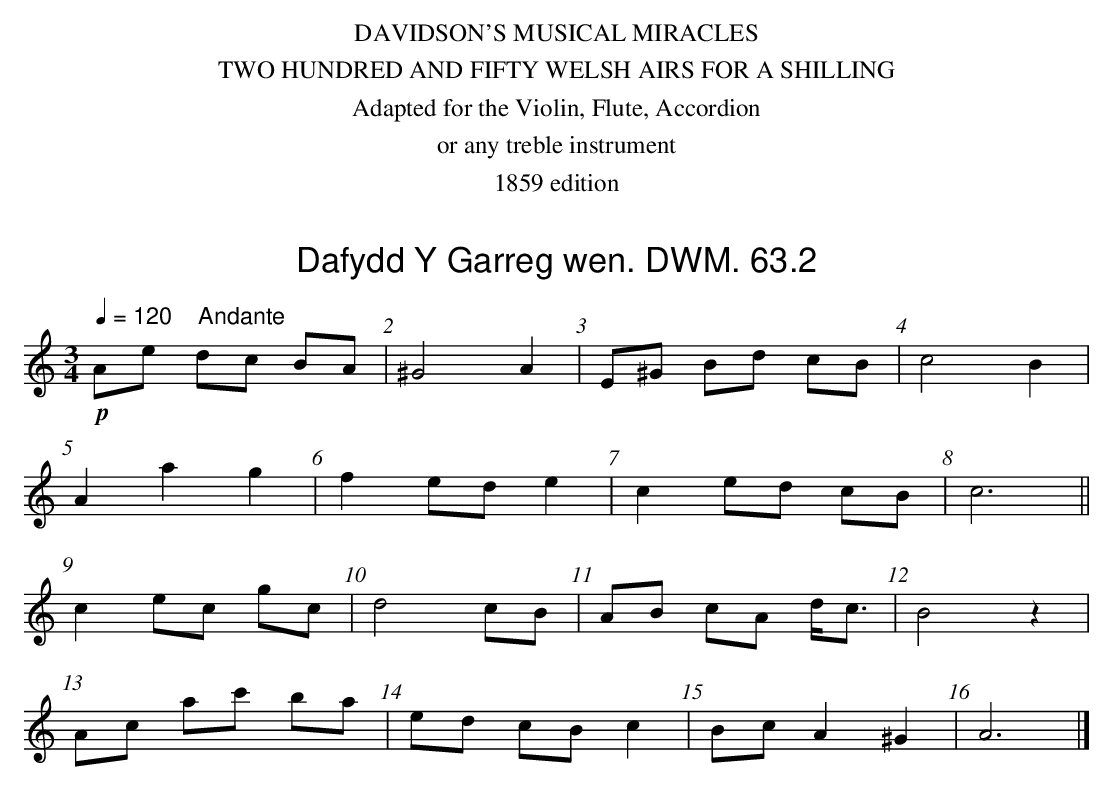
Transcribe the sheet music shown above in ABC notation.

X:1
T:Dafydd Y Garreg wen. DWM. 63.2
M:3/4
L:1/8
Q:1/4=120 "    Andante"
K:Am
!p!Ae dc BA|^G4 A2|E^G Bd cB|c4B2|
A2a2g2|f2 ed e2|c2 ed cB|c6||
c2 ec gc|d4 cB|AB cA d<c|B4z2|
Ac ac' ba|ed cB c2|Bc A2^G2|A6|]
